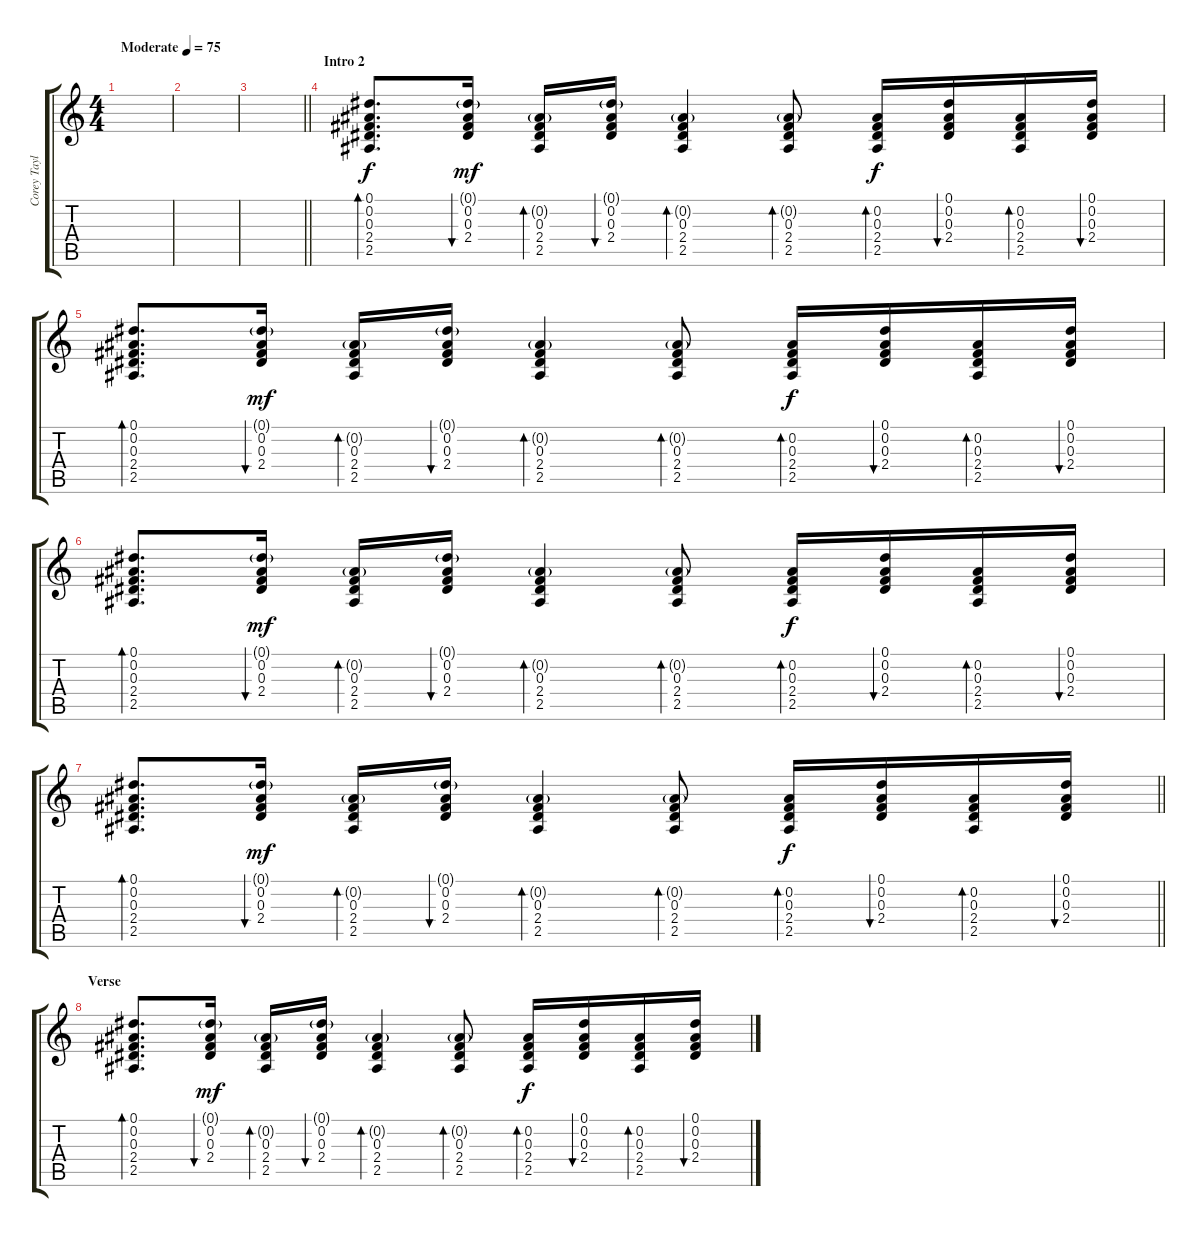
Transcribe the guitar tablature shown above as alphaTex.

\track ("Corey Taylor Guitar" "Corey Tayl") {instrument acousticguitarsteel}
\staff {score tabs}
\tuning (Eb4 Bb3 Gb3 Db3 Ab2 Db2) {hide}
\ts (4 4)
\tempo (75 "Moderate")
\clef g2
\ks c
|
|
\barLineRight lightlight
|
\section ("" "Intro 2")
(0.1 0.2 0.3 2.4 2.5).8{d bd 120 volume 9} (0.1{g} 0.2 0.3 2.4).16{bu 60 dy mf} (0.2{g} 0.3 2.4 2.5).16{bd 60} (0.1{g} 0.2 0.3 2.4).16{bu 60} (0.2{g} 0.3 2.4 2.5).4{bd 60} (0.2{g} 0.3 2.4 2.5).8{bd 60} (0.2 0.3 2.4 2.5).16{bd 60 dy f} (0.1 0.2 0.3 2.4).16{bu 60} (0.2 0.3 2.4 2.5).16{bd 60} (0.1 0.2 0.3 2.4).16{bu 60} |
(0.1 0.2 0.3 2.4 2.5).8{d bd 120} (0.1{g} 0.2 0.3 2.4).16{bu 60 dy mf} (0.2{g} 0.3 2.4 2.5).16{bd 60} (0.1{g} 0.2 0.3 2.4).16{bu 60} (0.2{g} 0.3 2.4 2.5).4{bd 60} (0.2{g} 0.3 2.4 2.5).8{bd 60} (0.2 0.3 2.4 2.5).16{bd 60 dy f} (0.1 0.2 0.3 2.4).16{bu 60} (0.2 0.3 2.4 2.5).16{bd 60} (0.1 0.2 0.3 2.4).16{bu 60} |
(0.1 0.2 0.3 2.4 2.5).8{d bd 120} (0.1{g} 0.2 0.3 2.4).16{bu 60 dy mf} (0.2{g} 0.3 2.4 2.5).16{bd 60} (0.1{g} 0.2 0.3 2.4).16{bu 60} (0.2{g} 0.3 2.4 2.5).4{bd 60} (0.2{g} 0.3 2.4 2.5).8{bd 60} (0.2 0.3 2.4 2.5).16{bd 60 dy f} (0.1 0.2 0.3 2.4).16{bu 60} (0.2 0.3 2.4 2.5).16{bd 60} (0.1 0.2 0.3 2.4).16{bu 60} |
\barLineRight lightlight
(0.1 0.2 0.3 2.4 2.5).8{d bd 120} (0.1{g} 0.2 0.3 2.4).16{bu 60 dy mf} (0.2{g} 0.3 2.4 2.5).16{bd 60} (0.1{g} 0.2 0.3 2.4).16{bu 60} (0.2{g} 0.3 2.4 2.5).4{bd 60} (0.2{g} 0.3 2.4 2.5).8{bd 60} (0.2 0.3 2.4 2.5).16{bd 60 dy f} (0.1 0.2 0.3 2.4).16{bu 60} (0.2 0.3 2.4 2.5).16{bd 60} (0.1 0.2 0.3 2.4).16{bu 60} |
\section ("" "Verse")
(0.1 0.2 0.3 2.4 2.5).8{d bd 120} (0.1{g} 0.2 0.3 2.4).16{bu 60 dy mf} (0.2{g} 0.3 2.4 2.5).16{bd 60} (0.1{g} 0.2 0.3 2.4).16{bu 60} (0.2{g} 0.3 2.4 2.5).4{bd 60} (0.2{g} 0.3 2.4 2.5).8{bd 60} (0.2 0.3 2.4 2.5).16{bd 60 dy f} (0.1 0.2 0.3 2.4).16{bu 60} (0.2 0.3 2.4 2.5).16{bd 60} (0.1 0.2 0.3 2.4).16{bu 60}
